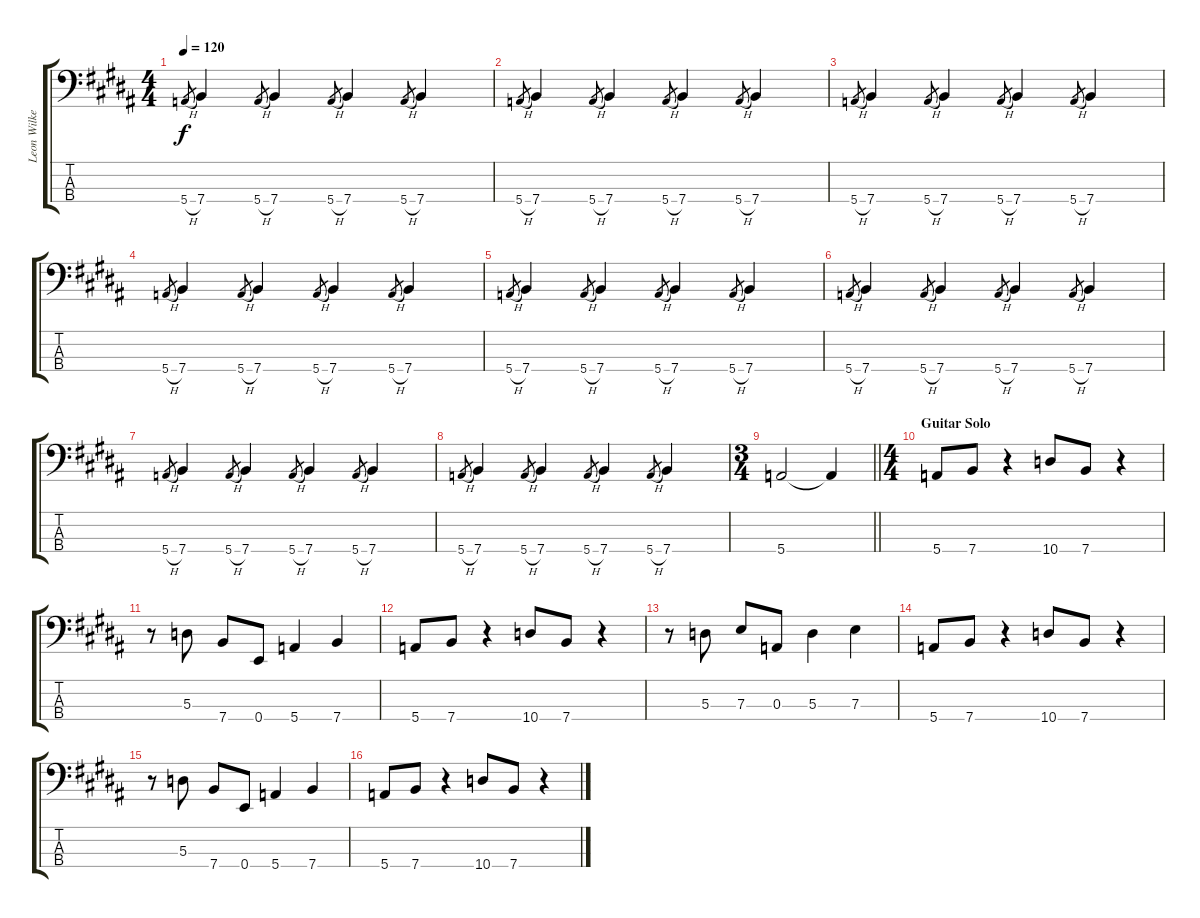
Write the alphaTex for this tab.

\track ("Leon Wilkeson - Bass Guitar" "Leon Wilke") {instrument electricbasspick}
\staff {score tabs}
\tuning (G2 D2 A1 E1) {hide}
\ts (4 4)
\tempo 120
\clef f4
\ks b
5.4{h}.8{gr dy f} 7.4.4 5.4{h}.8{gr} 7.4.4 5.4{h}.8{gr} 7.4.4 5.4{h}.8{gr} 7.4.4 |
5.4{h}.8{gr} 7.4.4 5.4{h}.8{gr} 7.4.4 5.4{h}.8{gr} 7.4.4 5.4{h}.8{gr} 7.4.4 |
5.4{h}.8{gr} 7.4.4 5.4{h}.8{gr} 7.4.4 5.4{h}.8{gr} 7.4.4 5.4{h}.8{gr} 7.4.4 |
5.4{h}.8{gr} 7.4.4 5.4{h}.8{gr} 7.4.4 5.4{h}.8{gr} 7.4.4 5.4{h}.8{gr} 7.4.4 |
5.4{h}.8{gr} 7.4.4 5.4{h}.8{gr} 7.4.4 5.4{h}.8{gr} 7.4.4 5.4{h}.8{gr} 7.4.4 |
5.4{h}.8{gr} 7.4.4 5.4{h}.8{gr} 7.4.4 5.4{h}.8{gr} 7.4.4 5.4{h}.8{gr} 7.4.4 |
5.4{h}.8{gr} 7.4.4 5.4{h}.8{gr} 7.4.4 5.4{h}.8{gr} 7.4.4 5.4{h}.8{gr} 7.4.4 |
5.4{h}.8{gr} 7.4.4 5.4{h}.8{gr} 7.4.4 5.4{h}.8{gr} 7.4.4 5.4{h}.8{gr} 7.4.4 |
\ts (3 4)
\barLineRight lightlight
5.4.2 5.4{t}.4 |
\ts (4 4)
\section ("" "Guitar Solo")
5.4.8 7.4.8 r.4 10.4.8 7.4.8 r.4 |
r.8 5.3.8 7.4.8 0.4.8 5.4.4 7.4.4 |
5.4.8 7.4.8 r.4 10.4.8 7.4.8 r.4 |
r.8 5.3.8 7.3.8 0.3.8 5.3.4 7.3.4 |
5.4.8 7.4.8 r.4 10.4.8 7.4.8 r.4 |
r.8 5.3.8 7.4.8 0.4.8 5.4.4 7.4.4 |
5.4.8 7.4.8 r.4 10.4.8 7.4.8 r.4
